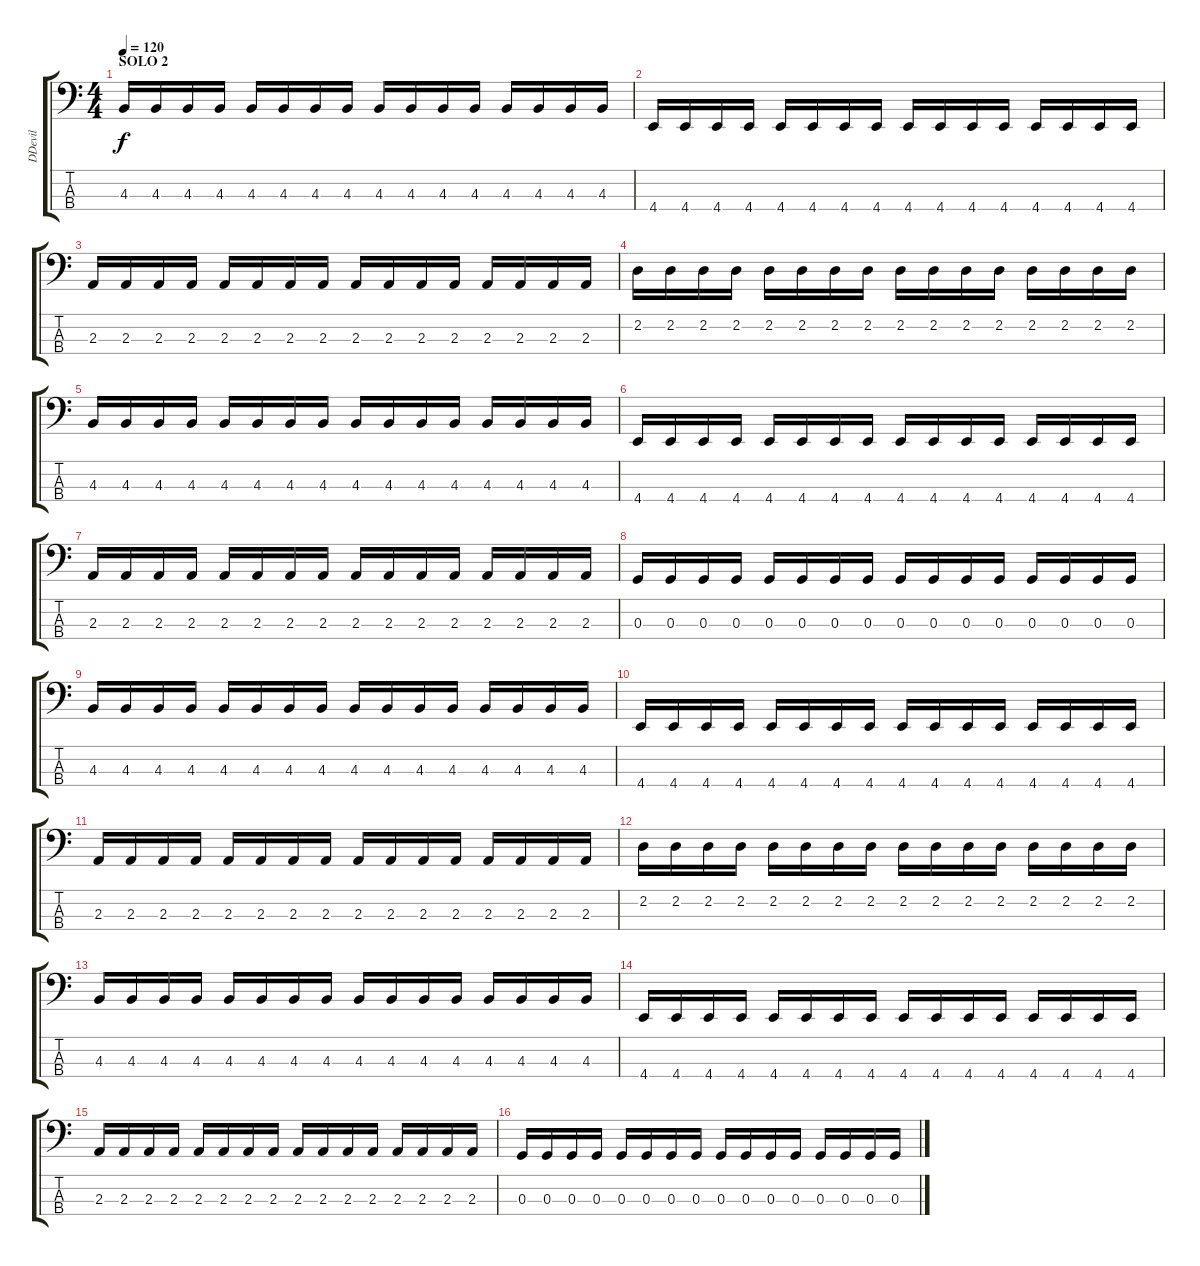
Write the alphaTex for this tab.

\track ("DDevil" "DDevil") {instrument slapbass1}
\staff {score tabs}
\tuning (F2 C2 G1 C1) {hide}
\ts (4 4)
\section ("" "SOLO 2")
\tempo 120
\clef f4
\ks c
4.3.16{dy f} 4.3.16 4.3.16 4.3.16 4.3.16 4.3.16 4.3.16 4.3.16 4.3.16 4.3.16 4.3.16 4.3.16 4.3.16 4.3.16 4.3.16 4.3.16 |
4.4.16 4.4.16 4.4.16 4.4.16 4.4.16 4.4.16 4.4.16 4.4.16 4.4.16 4.4.16 4.4.16 4.4.16 4.4.16 4.4.16 4.4.16 4.4.16 |
2.3.16 2.3.16 2.3.16 2.3.16 2.3.16 2.3.16 2.3.16 2.3.16 2.3.16 2.3.16 2.3.16 2.3.16 2.3.16 2.3.16 2.3.16 2.3.16 |
2.2.16 2.2.16 2.2.16 2.2.16 2.2.16 2.2.16 2.2.16 2.2.16 2.2.16 2.2.16 2.2.16 2.2.16 2.2.16 2.2.16 2.2.16 2.2.16 |
4.3.16 4.3.16 4.3.16 4.3.16 4.3.16 4.3.16 4.3.16 4.3.16 4.3.16 4.3.16 4.3.16 4.3.16 4.3.16 4.3.16 4.3.16 4.3.16 |
4.4.16 4.4.16 4.4.16 4.4.16 4.4.16 4.4.16 4.4.16 4.4.16 4.4.16 4.4.16 4.4.16 4.4.16 4.4.16 4.4.16 4.4.16 4.4.16 |
2.3.16 2.3.16 2.3.16 2.3.16 2.3.16 2.3.16 2.3.16 2.3.16 2.3.16 2.3.16 2.3.16 2.3.16 2.3.16 2.3.16 2.3.16 2.3.16 |
0.3.16 0.3.16 0.3.16 0.3.16 0.3.16 0.3.16 0.3.16 0.3.16 0.3.16 0.3.16 0.3.16 0.3.16 0.3.16 0.3.16 0.3.16 0.3.16 |
4.3.16 4.3.16 4.3.16 4.3.16 4.3.16 4.3.16 4.3.16 4.3.16 4.3.16 4.3.16 4.3.16 4.3.16 4.3.16 4.3.16 4.3.16 4.3.16 |
4.4.16 4.4.16 4.4.16 4.4.16 4.4.16 4.4.16 4.4.16 4.4.16 4.4.16 4.4.16 4.4.16 4.4.16 4.4.16 4.4.16 4.4.16 4.4.16 |
2.3.16 2.3.16 2.3.16 2.3.16 2.3.16 2.3.16 2.3.16 2.3.16 2.3.16 2.3.16 2.3.16 2.3.16 2.3.16 2.3.16 2.3.16 2.3.16 |
2.2.16 2.2.16 2.2.16 2.2.16 2.2.16 2.2.16 2.2.16 2.2.16 2.2.16 2.2.16 2.2.16 2.2.16 2.2.16 2.2.16 2.2.16 2.2.16 |
4.3.16 4.3.16 4.3.16 4.3.16 4.3.16 4.3.16 4.3.16 4.3.16 4.3.16 4.3.16 4.3.16 4.3.16 4.3.16 4.3.16 4.3.16 4.3.16 |
4.4.16 4.4.16 4.4.16 4.4.16 4.4.16 4.4.16 4.4.16 4.4.16 4.4.16 4.4.16 4.4.16 4.4.16 4.4.16 4.4.16 4.4.16 4.4.16 |
2.3.16 2.3.16 2.3.16 2.3.16 2.3.16 2.3.16 2.3.16 2.3.16 2.3.16 2.3.16 2.3.16 2.3.16 2.3.16 2.3.16 2.3.16 2.3.16 |
0.3.16 0.3.16 0.3.16 0.3.16 0.3.16 0.3.16 0.3.16 0.3.16 0.3.16 0.3.16 0.3.16 0.3.16 0.3.16 0.3.16 0.3.16 0.3.16
